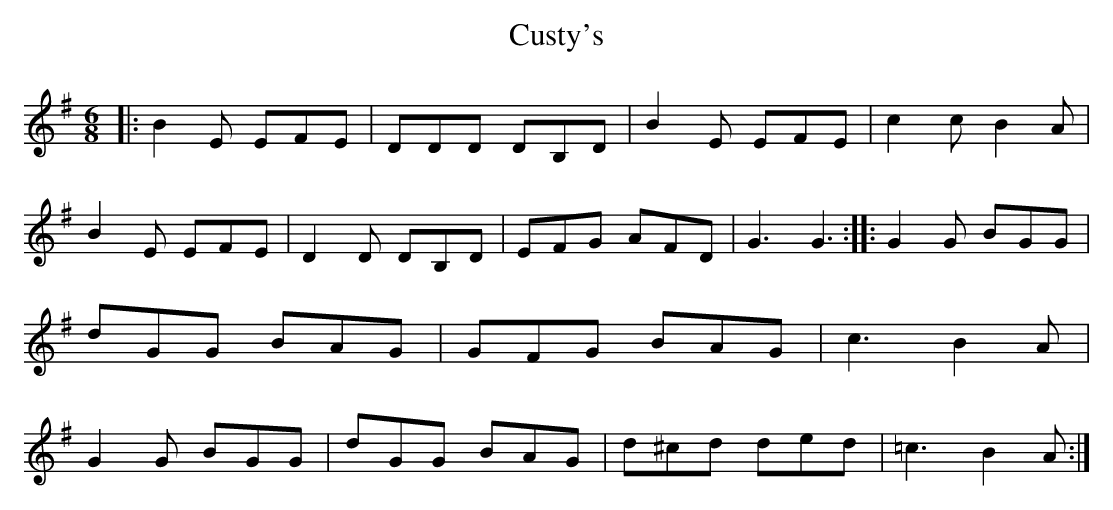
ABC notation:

X:1
T:Custy's
M:6/8
K:G
|:B2 E EFE|DDD DB,D|B2 E EFE|c2 c B2 A|\
B2 E EFE|D2 D DB,D|EFG AFD| G3 G3::\
G2 G BGG|dGG BAG|GFG BAG|c3 B2 A|\
G2 G BGG|dGG BAG|d^cd ded|=c3 B2 A:|
